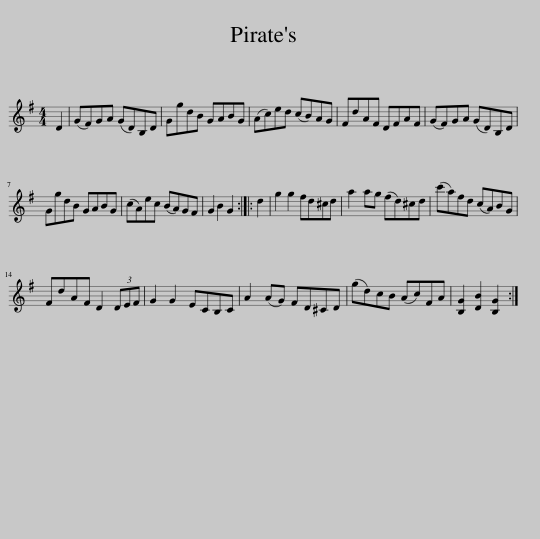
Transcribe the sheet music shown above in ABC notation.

X:1
L:1/8
M:4/4
I:linebreak $
K:G
V:1 treble
V:1
 D2 | (GF)GA (GD)B,D | GgdB GABG | (Ac)ed (cB)AG | FdAF DFAF | %5
 (GF)GA (GD)B,D |$ GgdB GABG | (cA)ec (BA)GF | G2 B2 G2 :: d2 | %10
 g2 g2 fd^cd | a2 ag (fd)^cd | (c'a)fd (cA)BG |$ FdAF D2 (3DEF | G2 G2 ECB,C | %15
 A2 (AG) FD^CD | (gd)cB (Ac)FA | [B,G]2 [DB]2 [B,G]2 :| %18
